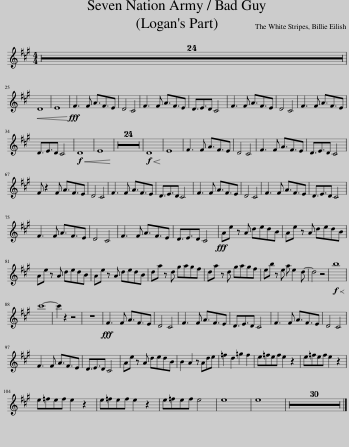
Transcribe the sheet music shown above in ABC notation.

X:1
L:1/8
M:4/4
I:linebreak $
K:none
V:1 treble transpose=-14
V:1
[K:A] z8 | z8 | z8 | z8 | z8 | %5
 z8 | z8 | z8 | z8 | z8 | %10
 z8 | z8 | z8 | z8 | z8 | %15
 z8 | z8 | z8 | z8 | z8 | %20
 z8 | z8 | z8 | z8 |$!<(! D8!<)! | %25
 E8 |!fff! F3 F A3/2F3/2E | D4 C4 | F3 F A3/2F3/2E | D3/2E3/2D C4 | %30
 F3 F A3/2F3/2E | D4 C4 | F3 F A3/2F3/2E |$ D3/2E3/2D C4 |!f!!<(! D8!<)! | %35
 E8 | z8 | z8 | z8 | z8 | %40
 z8 | z8 | z8 | z8 | z8 | %45
 z8 | z8 | z8 | z8 | z8 | %50
 z8 | z8 | z8 | z8 | z8 | %55
 z8 | z8 | z8 | z8 | z8 | %60
!f!!<(! D8!<)! | E8 | F3 F A3/2F3/2E | D4 C4 | F3 F A3/2F3/2E | %65
 D3/2E3/2D C4 |$ F z2 F A3/2F3/2E | D4 C4 | F3 F A3/2F3/2E | D3/2E3/2D C4 | %70
 F3 F A3/2F3/2E | D4 C4 | F3 F A3/2F3/2E | D3/2E3/2D C4 |$ F3 F A3/2F3/2E | %75
 D4 C4 | F3 F A3/2F3/2E | D3/2E3/2D C4 |!fff! Ae z A dedB | Ae z A dedB |$ %80
 Ae z A dedB | Ae z A dedB | da z d gagf | da z d gagf | eb z e a e2 d- | %85
 d4 z4 |!f!!<(! b8!<)! |$ c'8- | c'2 z2 z4 | z8 | %90
!fff! F3 F A3/2F3/2E | D4 C4 | F3 F A3/2F3/2E | D3/2E3/2D C4 | F3 F A3/2F3/2E | %95
 D4 C4 |$ F3 F A3/2F3/2E | D3/2E3/2D C4 | Ae z A dedB | B2 A2 z Ade | %100
 =f2 d2 =g2 f2 | e=fef e2 z2 | e=fef e2 z2 |$ e=fef e2 z2 | e=fef e2 z2 | %105
 e=fef e4 | e8 | e8 | z8 | z8 | %110
 z8 | z8 | z8 | z8 | z8 | %115
 z8 | z8 | z8 | z8 | z8 | %120
 z8 | z8 | z8 | z8 | z8 | %125
 z8 | z8 | z8 | z8 | z8 | %130
 z8 | z8 | z8 | z8 | z8 | %135
 z8 | z8 | z8 |] %138
